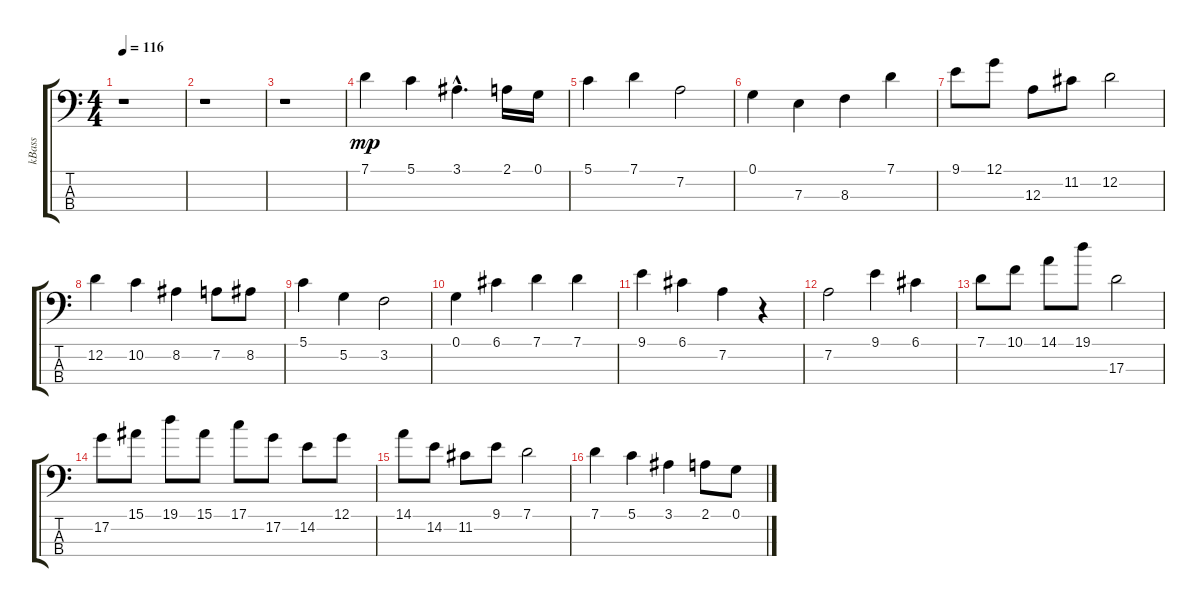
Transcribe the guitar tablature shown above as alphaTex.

\track ("kBass" "kBass") {instrument fretlessbass}
\staff {score tabs}
\tuning (G2 D2 A1 E1) {hide}
\ts (4 4)
\tempo 116
\clef f4
\ks c
r.1{dy mp} |
r.1 |
r.1 |
7.1.4 5.1.4 3.1{hac}.4{d} 2.1.16 0.1.16 |
5.1.4 7.1.4 7.2.2 |
0.1.4 7.3.4 8.3.4 7.1.4 |
9.1.8 12.1.8 12.3.8 11.2.8 12.2.2 |
12.2.4 10.2.4 8.2.4 7.2.8 8.2.8 |
5.1.4 5.2.4 3.2.2 |
0.1.4 6.1.4 7.1.4 7.1.4 |
9.1.4 6.1.4 7.2.4 r.4 |
7.2.2 9.1.4 6.1.4 |
7.1.8 10.1.8 14.1.8 19.1.8 17.3.2 |
17.2.8 15.1.8 19.1.8 15.1.8 17.1.8 17.2.8 14.2.8 12.1.8 |
14.1.8 14.2.8 11.2.8 9.1.8 7.1.2 |
7.1.4 5.1.4 3.1.4 2.1.8 0.1.8
